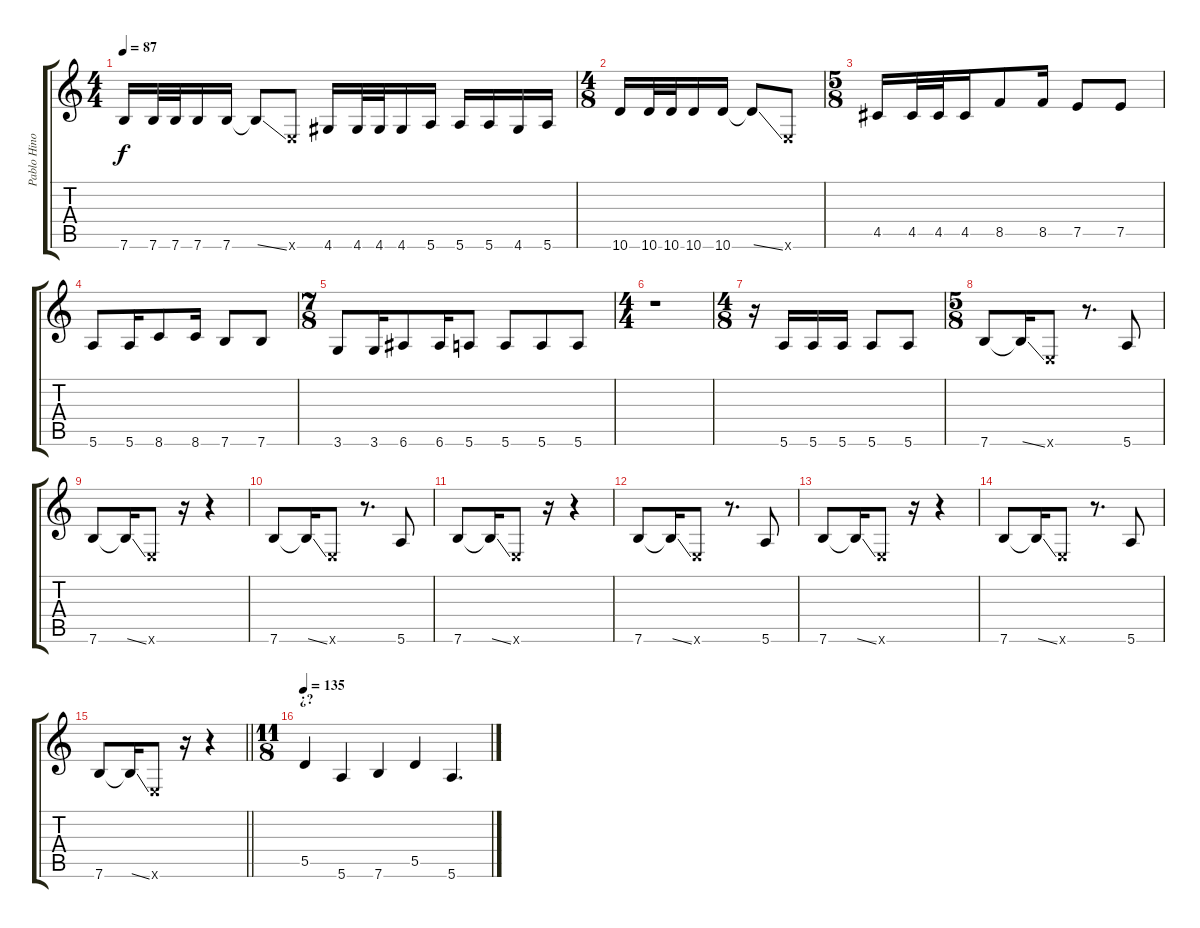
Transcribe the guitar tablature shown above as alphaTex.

\track ("Pablo Hinojos-Gonzales" "Pablo Hino") {instrument overdrivenguitar}
\staff {score tabs}
\tuning (E4 B3 G3 D3 A2 E2) {hide}
\ts (4 4)
\tempo 87
\clef g2
\ks c
7.6.16{dy f} 7.6.32 7.6.32 7.6.16 7.6.16 7.6{ss t}.8 0.6{x}.8 4.6.16 4.6.32 4.6.32 4.6.16 5.6.16 5.6.16 5.6.16 4.6.16 5.6.16 |
\ts (4 8)
10.6.16 10.6.32 10.6.32 10.6.16 10.6.16 10.6{ss t}.8 0.6{x}.8 |
\ts (5 8)
4.5.16 4.5.32 4.5.32 4.5.16 8.5.8 8.5.16 7.5.8 7.5.8 |
5.6.8 5.6.16 8.6.8 8.6.16 7.6.8 7.6.8 |
\ts (7 8)
3.6.8 3.6.16 6.6.8 6.6.16 5.6.8 5.6.8 5.6.8 5.6.8 |
\ts (4 4)
r.1 |
\ts (4 8)
r.16 5.6.16 5.6.16 5.6.16 5.6.8 5.6.8 |
\ts (5 8)
7.6.8 7.6{ss t}.16 0.6{x}.8 r.8{d} 5.6.8 |
7.6.8 7.6{ss t}.16 0.6{x}.8 r.16 r.4 |
7.6.8 7.6{ss t}.16 0.6{x}.8 r.8{d} 5.6.8 |
7.6.8 7.6{ss t}.16 0.6{x}.8 r.16 r.4 |
7.6.8 7.6{ss t}.16 0.6{x}.8 r.8{d} 5.6.8 |
7.6.8 7.6{ss t}.16 0.6{x}.8 r.16 r.4 |
7.6.8 7.6{ss t}.16 0.6{x}.8 r.8{d} 5.6.8 |
\barLineRight lightlight
7.6.8 7.6{ss t}.16 0.6{x}.8 r.16 r.4 |
\ts (11 8)
\section ("" "¿?")
\tempo 135
5.5.4{volume 10} 5.6.4 7.6.4 5.5.4 5.6.4{d}
